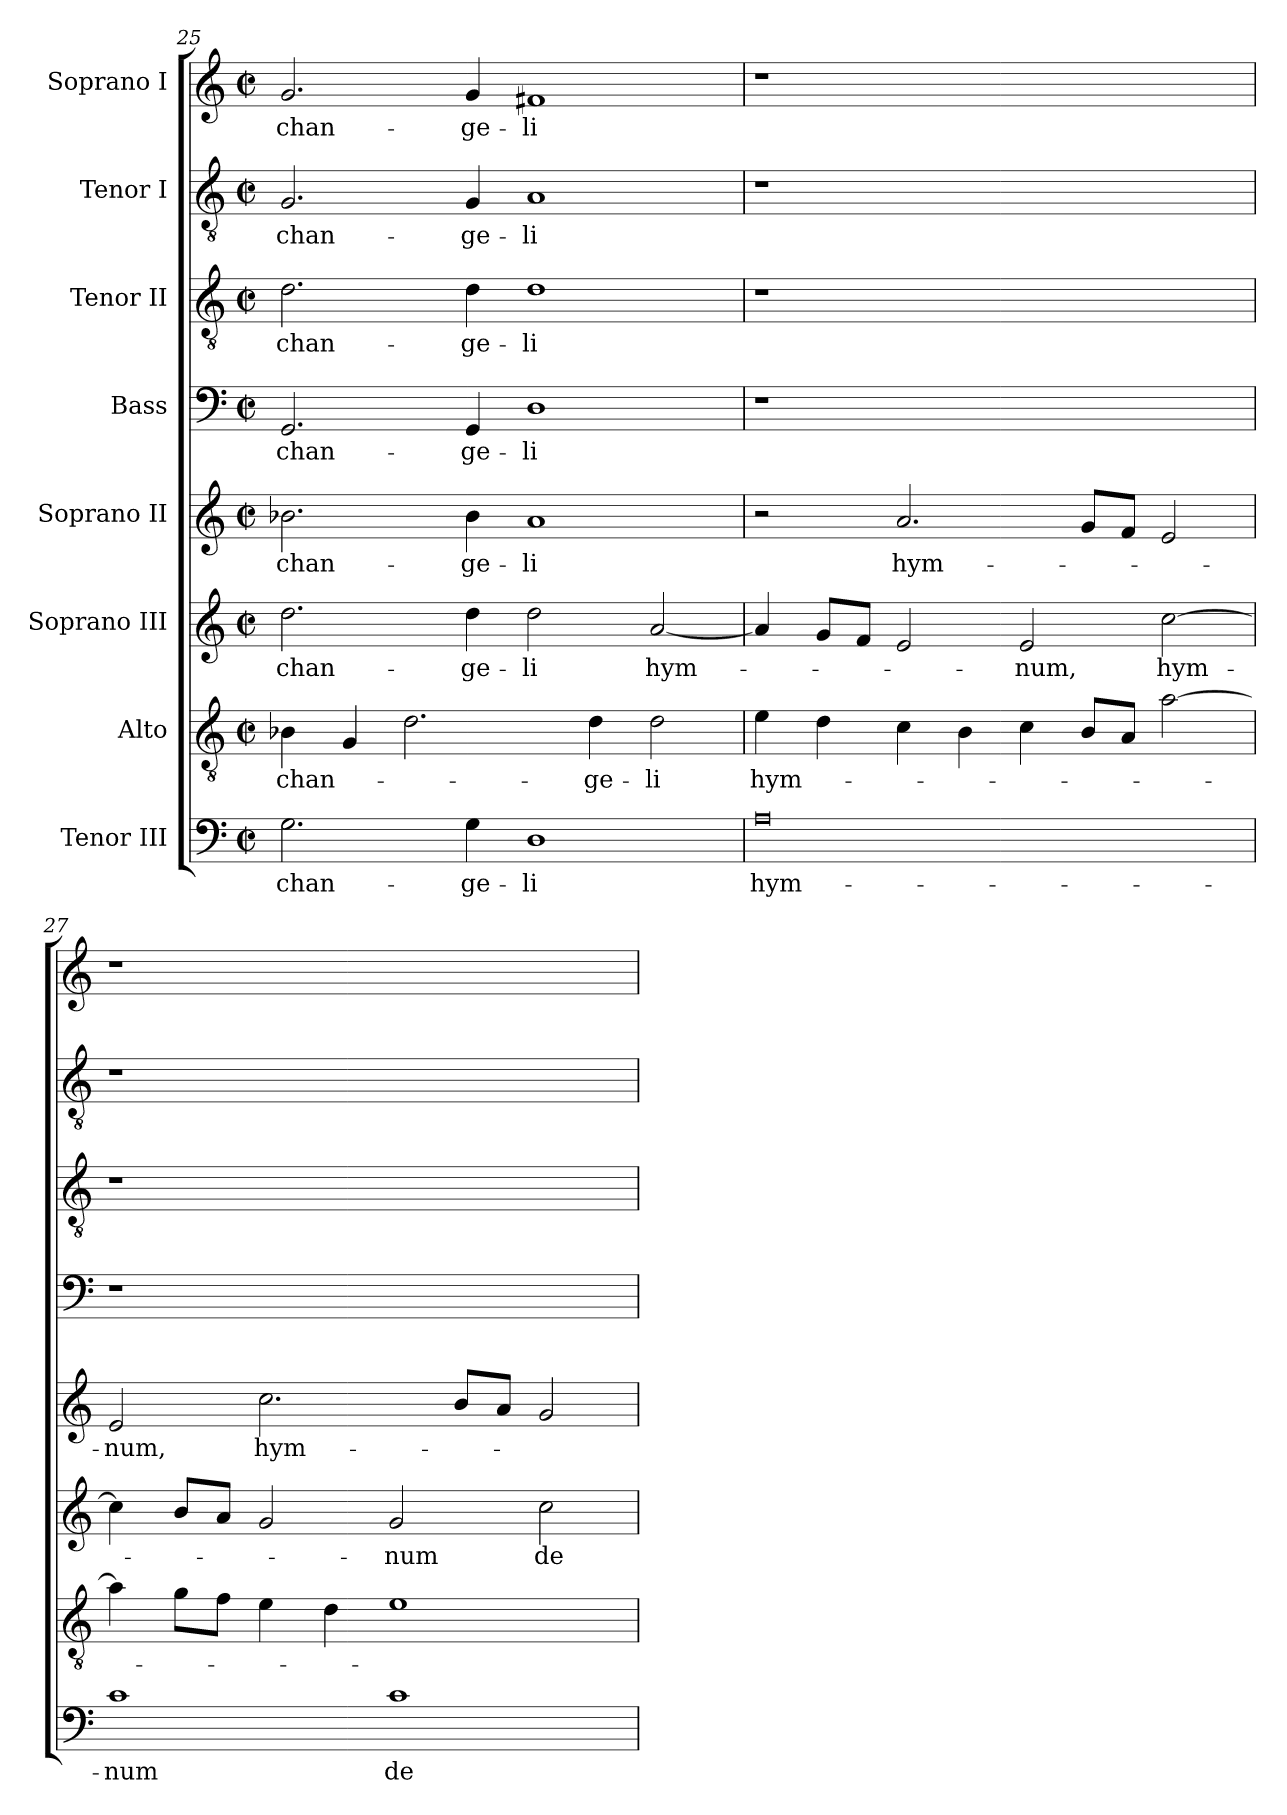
**kern	**text	**kern	**text	**kern	**text	**kern	**text	**kern	**text	**kern	**text	**kern	**text	**kern	**text
*part8	*part8	*part7	*part7	*part6	*part6	*part5	*part5	*part4	*part4	*part3	*part3	*part2	*part2	*part1	*part1
*staff8	*staff8	*staff7	*staff7	*staff6	*staff6	*staff5	*staff5	*staff4	*staff4	*staff3	*staff3	*staff2	*staff2	*staff1	*staff1
*I"Tenor III	*	*I"Alto	*	*I"Soprano III	*	*I"Soprano II	*	*I"Bass	*	*I"Tenor II	*	*I"Tenor I	*	*I"Soprano I	*
!!LO:PB:g=z
*clefF4	*	*clefGv2	*	*clefG2	*	*clefG2	*	*clefF4	*	*clefGv2	*	*clefGv2	*	*clefG2	*
*k[]	*	*k[]	*	*k[]	*	*k[]	*	*k[]	*	*k[]	*	*k[]	*	*k[]	*
*C:	*	*C:	*	*C:	*	*C:	*	*C:	*	*C:	*	*C:	*	*C:	*
*M2/2	*	*M2/2	*	*M2/2	*	*M2/2	*	*M2/2	*	*M2/2	*	*M2/2	*	*M2/2	*
*met(c|)	*	*met(c|)	*	*met(c|)	*	*met(c|)	*	*met(c|)	*	*met(c|)	*	*met(c|)	*	*met(c|)	*
=25	=25	=25	=25	=25	=25	=25	=25	=25	=25	=25	=25	=25	=25	=25	=25
!	!LO:LY:b	!	!LO:LY:b	!	!LO:LY:b	!	!LO:LY:b	!	!LO:LY:b	!	!LO:LY:b	!	!LO:LY:b	!	!LO:LY:b
2.G\	-chan-	4B-X\	-chan-	2.dd\	-chan-	2.b-X\	-chan-	2.GG/	-chan-	2.d\	-chan-	2.G/	-chan-	2.g/	-chan-
.	.	4G/	.	.	.	.	.	.	.	.	.	.	.	.	.
.	.	2.d\	.	.	.	.	.	.	.	.	.	.	.	.	.
!	!LO:LY:b	!	!	!	!LO:LY:b	!	!LO:LY:b	!	!LO:LY:b	!	!LO:LY:b	!	!LO:LY:b	!	!LO:LY:b
4G\	-ge-	.	.	4dd\	-ge-	4b-\	-ge-	4GG/	-ge-	4d\	-ge-	4G/	-ge-	4g/	-ge-
!	!LO:LY:b	!	!	!	!LO:LY:b	!	!LO:LY:b	!	!LO:LY:b	!	!LO:LY:b	!	!LO:LY:b	!	!LO:LY:b
1D	-li	.	.	2dd\	-li	1a	-li	1D	-li	1d	-li	1A	-li	1f#X	-li
!	!	!	!LO:LY:b	!	!	!	!	!	!	!	!	!	!	!	!
.	.	4d\	-ge-	.	.	.	.	.	.	.	.	.	.	.	.
!	!	!	!LO:LY:b	!	!LO:LY:b	!	!	!	!	!	!	!	!	!	!
.	.	2d\	-li	[<2a/	hym-	.	.	.	.	.	.	.	.	.	.
=26	=26	=26	=26	=26	=26	=26	=26	=26	=26	=26	=26	=26	=26	=26	=26
!	!LO:LY:b	!	!LO:LY:b	!	!	!	!	!LO:N:vis=1	!	!LO:N:vis=1	!	!LO:N:vis=1	!	!LO:N:vis=1	!
0A	hym-	4e\	hym-	4a/]	.	2r	.	1r	.	1r	.	1r	.	1r	.
.	.	4d\	.	8g/L	.	.	.	.	.	.	.	.	.	.	.
.	.	.	.	8f/J	.	.	.	.	.	.	.	.	.	.	.
!	!	!	!	!	!	!	!LO:LY:b	!	!	!	!	!	!	!	!
.	.	4c\	.	2e/	.	2.a/	hym-	.	.	.	.	.	.	.	.
.	.	4B\	.	.	.	.	.	.	.	.	.	.	.	.	.
!	!	!	!	!	!LO:LY:b	!	!	!	!	!	!	!	!	!	!
.	.	4c\	.	2e/	-num,	.	.	1ryy	.	1ryy	.	1ryy	.	1ryy	.
.	.	8B/L	.	.	.	8g/L	.	.	.	.	.	.	.	.	.
.	.	8A/J	.	.	.	8f/J	.	.	.	.	.	.	.	.	.
!	!	!	!	!	!LO:LY:b	!	!	!	!	!	!	!	!	!	!
.	.	[>2a\	.	[>2cc\	hym-	2e/	.	.	.	.	.	.	.	.	.
=27	=27	=27	=27	=27	=27	=27	=27	=27	=27	=27	=27	=27	=27	=27	=27
!	!LO:LY:b	!	!	!	!	!	!LO:LY:b	!LO:N:vis=1	!	!LO:N:vis=1	!	!LO:N:vis=1	!	!LO:N:vis=1	!
1c	-num	4a\]	.	4cc\]	.	2e/	-num,	1r	.	1r	.	1r	.	1r	.
.	.	8g\L	.	8b/L	.	.	.	.	.	.	.	.	.	.	.
.	.	8f\J	.	8a/J	.	.	.	.	.	.	.	.	.	.	.
!	!	!	!	!	!	!	!LO:LY:b	!	!	!	!	!	!	!	!
.	.	4e\	.	2g/	.	2.cc\	hym-	.	.	.	.	.	.	.	.
.	.	4d\	.	.	.	.	.	.	.	.	.	.	.	.	.
!	!LO:LY:b	!	!	!	!LO:LY:b	!	!	!	!	!	!	!	!	!	!
1c	de-	1e	.	2g/	-num	.	.	1ryy	.	1ryy	.	1ryy	.	1ryy	.
.	.	.	.	.	.	8b/L	.	.	.	.	.	.	.	.	.
.	.	.	.	.	.	8a/J	.	.	.	.	.	.	.	.	.
!	!	!	!	!	!LO:LY:b	!	!	!	!	!	!	!	!	!	!
.	.	.	.	2cc\	de-	2g/	.	.	.	.	.	.	.	.	.
=	=	=	=	=	=	=	=	=	=	=	=	=	=	=	=
*-	*-	*-	*-	*-	*-	*-	*-	*-	*-	*-	*-	*-	*-	*-	*-
